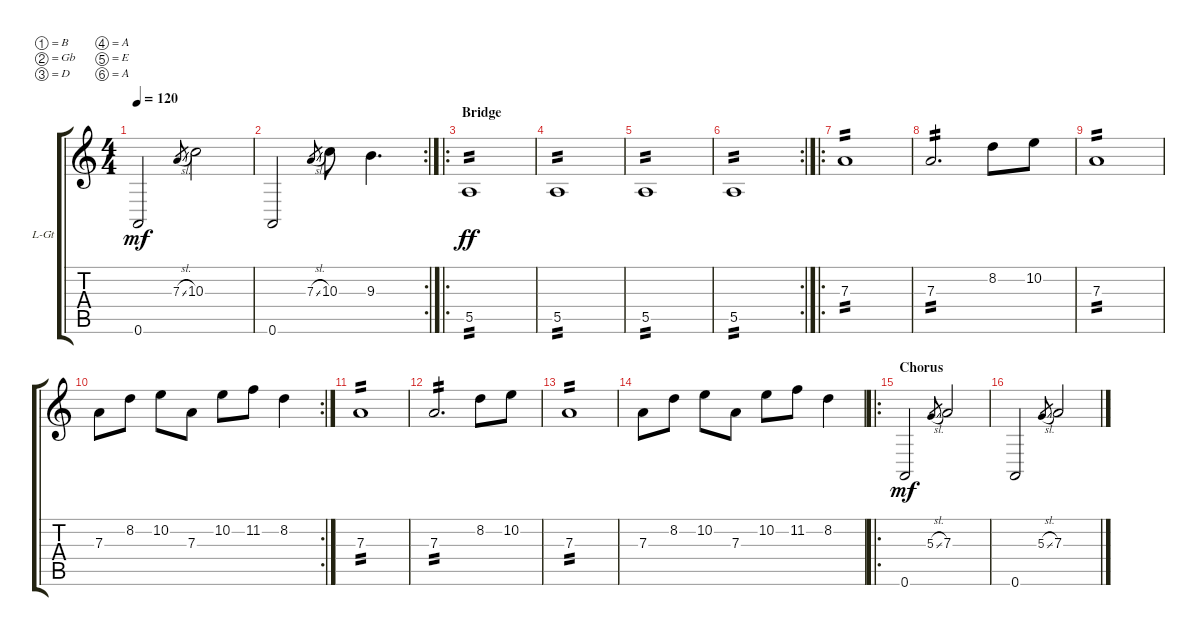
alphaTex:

\bracketExtendMode groupsimilarinstruments
\firstSystemTrackNameOrientation horizontal
\otherSystemsTrackNameOrientation horizontal
\track ("Left Guitar" "L-Gt") {instrument distortionguitar}
\staff {score tabs}
\tuning (B3 Gb3 D3 A2 E2 A1)
\ts (4 4)
\tempo 120
\clef g2
\ks c
0.6.2{dy mf} 7.3{sl}.8{gr} 10.3.2 |
\rc 2
0.6.2 7.3{sl}.8{gr} 10.3.8 9.3.4{d} |
\ro
\section ("" "Bridge")
5.5.1{tp 2 dy ff} |
5.5.1{tp 2} |
5.5.1{tp 2} |
\rc 2
5.5.1{tp 2} |
\ro
7.3.1{tp 2} |
7.3.2{d tp 2} 8.2.8 10.2.8 |
7.3.1{tp 2} |
\rc 2
7.3.8 8.2.8 10.2.8 7.3.8 10.2.8 11.2.8 8.2.4 |
7.3.1{tp 2} |
7.3.2{d tp 2} 8.2.8 10.2.8 |
7.3.1{tp 2} |
7.3.8 8.2.8 10.2.8 7.3.8 10.2.8 11.2.8 8.2.4 |
\ro
\section ("" "Chorus")
0.6.2{dy mf} 5.3{sl}.8{gr} 7.3.2 |
0.6.2 5.3{sl}.8{gr} 7.3.2
